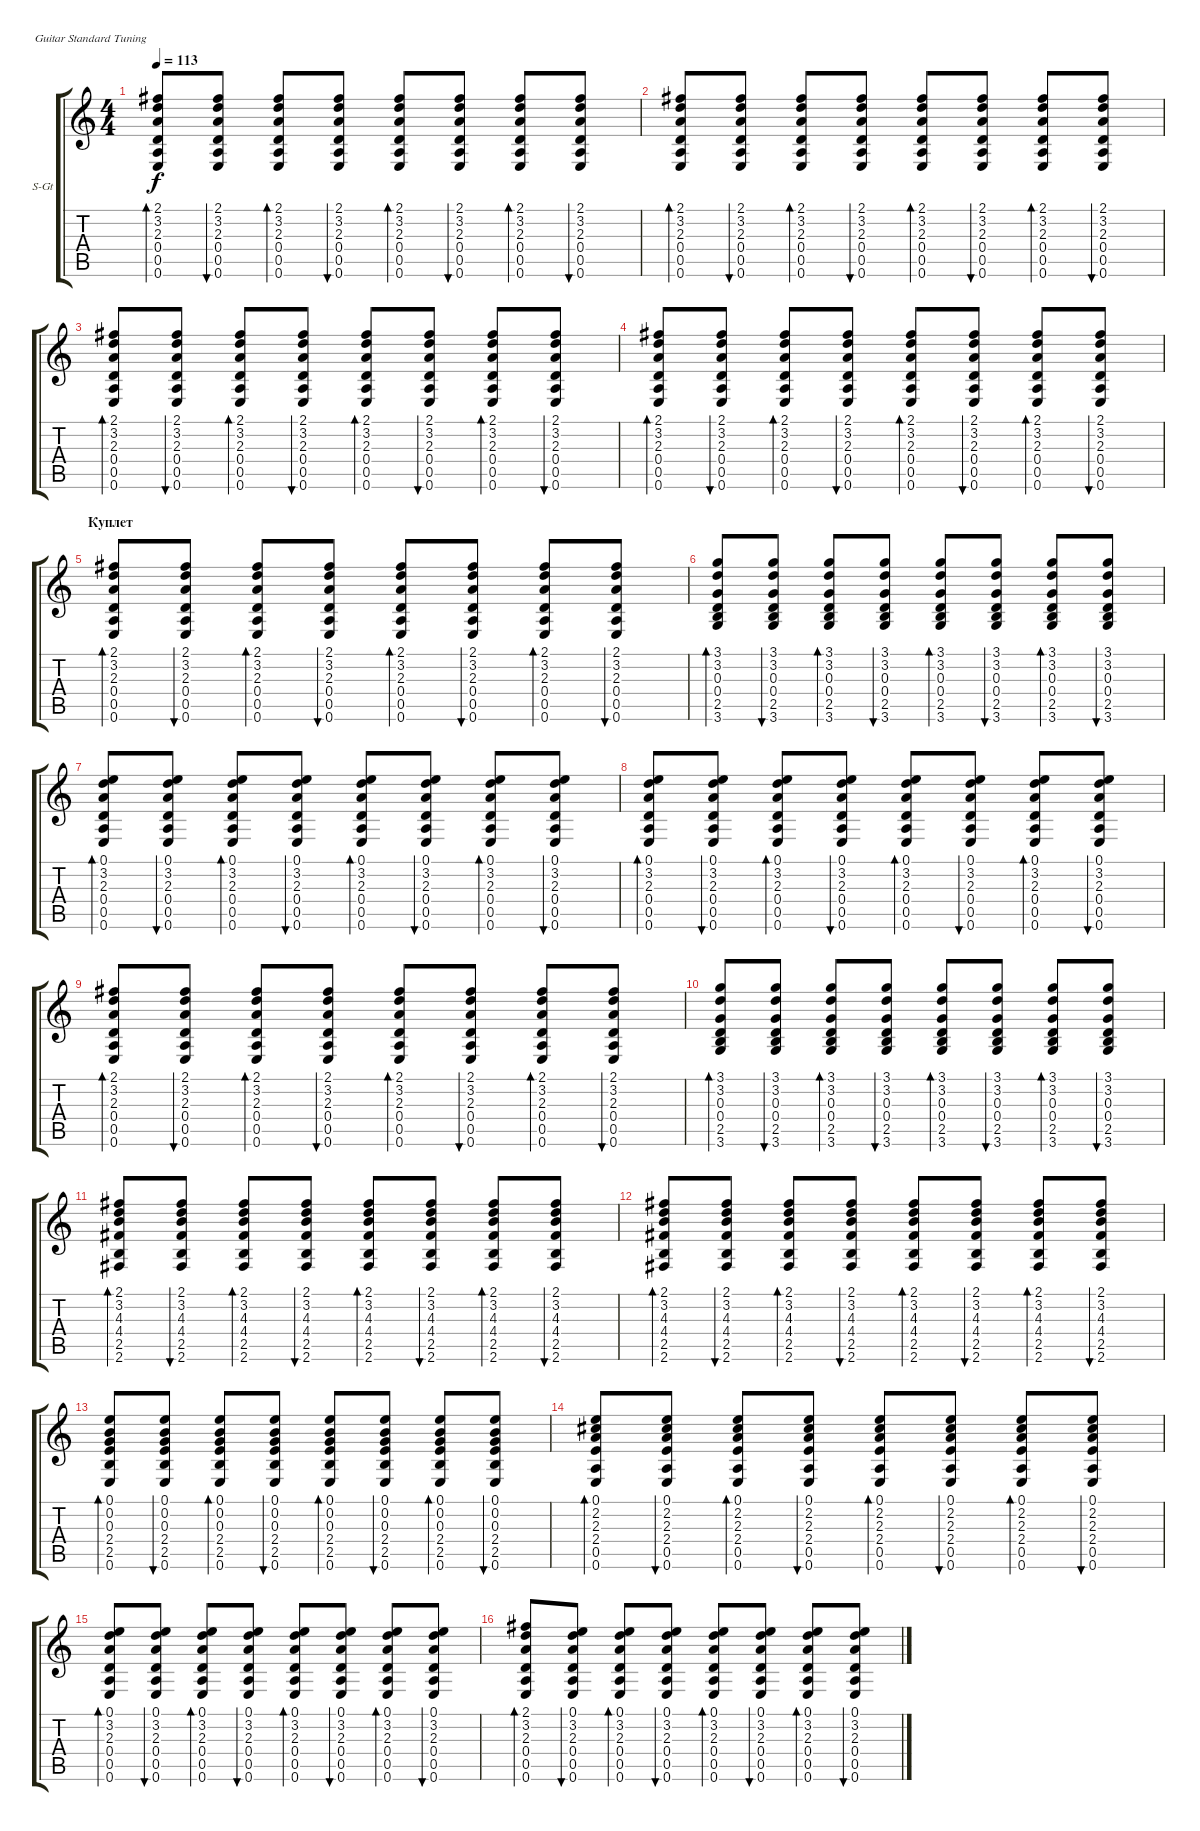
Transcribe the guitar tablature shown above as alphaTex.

\defaultSystemsLayout 4
\bracketExtendMode groupsimilarinstruments
\firstSystemTrackNameOrientation horizontal
\otherSystemsTrackNameOrientation horizontal
\track ("В. Бутусов (гитара)" "S-Gt") {instrument acousticguitarsteel}
\staff {score tabs}
\tuning (E4 B3 G3 D3 A2 E2)
\ts (4 4)
\tempo 113
\clef g2
\ks c
(2.1 3.2 2.3 0.4 0.5 0.6).8{bd 37 dy f} (2.1 3.2 2.3 0.4 0.5 0.6).8{bu 36} (2.1 3.2 2.3 0.4 0.5 0.6).8{bd 37} (2.1 3.2 2.3 0.4 0.5 0.6).8{bu 36} (2.1 3.2 2.3 0.4 0.5 0.6).8{bd 37} (2.1 3.2 2.3 0.4 0.5 0.6).8{bu 36} (2.1 3.2 2.3 0.4 0.5 0.6).8{bd 37} (2.1 3.2 2.3 0.4 0.5 0.6).8{bu 36} |
(2.1 3.2 2.3 0.4 0.5 0.6).8{bd 37} (2.1 3.2 2.3 0.4 0.5 0.6).8{bu 36} (2.1 3.2 2.3 0.4 0.5 0.6).8{bd 37} (2.1 3.2 2.3 0.4 0.5 0.6).8{bu 36} (2.1 3.2 2.3 0.4 0.5 0.6).8{bd 37} (2.1 3.2 2.3 0.4 0.5 0.6).8{bu 36} (2.1 3.2 2.3 0.4 0.5 0.6).8{bd 37} (2.1 3.2 2.3 0.4 0.5 0.6).8{bu 36} |
(2.1 3.2 2.3 0.4 0.5 0.6).8{bd 37} (2.1 3.2 2.3 0.4 0.5 0.6).8{bu 36} (2.1 3.2 2.3 0.4 0.5 0.6).8{bd 37} (2.1 3.2 2.3 0.4 0.5 0.6).8{bu 36} (2.1 3.2 2.3 0.4 0.5 0.6).8{bd 37} (2.1 3.2 2.3 0.4 0.5 0.6).8{bu 36} (2.1 3.2 2.3 0.4 0.5 0.6).8{bd 37} (2.1 3.2 2.3 0.4 0.5 0.6).8{bu 36} |
(2.1 3.2 2.3 0.4 0.5 0.6).8{bd 37} (2.1 3.2 2.3 0.4 0.5 0.6).8{bu 36} (2.1 3.2 2.3 0.4 0.5 0.6).8{bd 37} (2.1 3.2 2.3 0.4 0.5 0.6).8{bu 36} (2.1 3.2 2.3 0.4 0.5 0.6).8{bd 37} (2.1 3.2 2.3 0.4 0.5 0.6).8{bu 36} (2.1 3.2 2.3 0.4 0.5 0.6).8{bd 37} (2.1 3.2 2.3 0.4 0.5 0.6).8{bu 36} |
\section ("" "Куплет")
(2.1 3.2 2.3 0.4 0.5 0.6).8{bd 30} (2.1 3.2 2.3 0.4 0.5 0.6).8{bu 30} (2.1 3.2 2.3 0.4 0.5 0.6).8{bd 30} (2.1 3.2 2.3 0.4 0.5 0.6).8{bu 30} (2.1 3.2 2.3 0.4 0.5 0.6).8{bd 30} (2.1 3.2 2.3 0.4 0.5 0.6).8{bu 30} (2.1 3.2 2.3 0.4 0.5 0.6).8{bd 30} (2.1 3.2 2.3 0.4 0.5 0.6).8{bu 30} |
(3.1 3.2 0.3 0.4 2.5 3.6).8{bd 37} (3.1 3.2 0.3 0.4 2.5 3.6).8{bu 36} (3.1 3.2 0.3 0.4 2.5 3.6).8{bd 37} (3.1 3.2 0.3 0.4 2.5 3.6).8{bu 36} (3.1 3.2 0.3 0.4 2.5 3.6).8{bd 37} (3.1 3.2 0.3 0.4 2.5 3.6).8{bu 36} (3.1 3.2 0.3 0.4 2.5 3.6).8{bd 37} (3.1 3.2 0.3 0.4 2.5 3.6).8{bu 36} |
(0.1 3.2 2.3 0.4 0.5 0.6).8{bd 30} (0.1 3.2 2.3 0.4 0.5 0.6).8{bu 30} (0.1 3.2 2.3 0.4 0.5 0.6).8{bd 30} (0.1 3.2 2.3 0.4 0.5 0.6).8{bu 30} (0.1 3.2 2.3 0.4 0.5 0.6).8{bd 30} (0.1 3.2 2.3 0.4 0.5 0.6).8{bu 30} (0.1 3.2 2.3 0.4 0.5 0.6).8{bd 30} (0.1 3.2 2.3 0.4 0.5 0.6).8{bu 30} |
(0.1 3.2 2.3 0.4 0.5 0.6).8{bd 30} (0.1 3.2 2.3 0.4 0.5 0.6).8{bu 30} (0.1 3.2 2.3 0.4 0.5 0.6).8{bd 30} (0.1 3.2 2.3 0.4 0.5 0.6).8{bu 30} (0.1 3.2 2.3 0.4 0.5 0.6).8{bd 30} (0.1 3.2 2.3 0.4 0.5 0.6).8{bu 30} (0.1 3.2 2.3 0.4 0.5 0.6).8{bd 30} (0.1 3.2 2.3 0.4 0.5 0.6).8{bu 30} |
(2.1 3.2 2.3 0.4 0.5 0.6).8{bd 30} (2.1 3.2 2.3 0.4 0.5 0.6).8{bu 30} (2.1 3.2 2.3 0.4 0.5 0.6).8{bd 30} (2.1 3.2 2.3 0.4 0.5 0.6).8{bu 30} (2.1 3.2 2.3 0.4 0.5 0.6).8{bd 30} (2.1 3.2 2.3 0.4 0.5 0.6).8{bu 30} (2.1 3.2 2.3 0.4 0.5 0.6).8{bd 30} (2.1 3.2 2.3 0.4 0.5 0.6).8{bu 30} |
(3.1 3.2 0.3 0.4 2.5 3.6).8{bd 37} (3.1 3.2 0.3 0.4 2.5 3.6).8{bu 36} (3.1 3.2 0.3 0.4 2.5 3.6).8{bd 37} (3.1 3.2 0.3 0.4 2.5 3.6).8{bu 36} (3.1 3.2 0.3 0.4 2.5 3.6).8{bd 37} (3.1 3.2 0.3 0.4 2.5 3.6).8{bu 36} (3.1 3.2 0.3 0.4 2.5 3.6).8{bd 37} (3.1 3.2 0.3 0.4 2.5 3.6).8{bu 36} |
(2.1 3.2 4.3 4.4 2.5 2.6).8{bd 37} (2.1 3.2 4.3 4.4 2.5 2.6).8{bu 36} (2.1 3.2 4.3 4.4 2.5 2.6).8{bd 37} (2.1 3.2 4.3 4.4 2.5 2.6).8{bu 36} (2.1 3.2 4.3 4.4 2.5 2.6).8{bd 37} (2.1 3.2 4.3 4.4 2.5 2.6).8{bu 36} (2.1 3.2 4.3 4.4 2.5 2.6).8{bd 37} (2.1 3.2 4.3 4.4 2.5 2.6).8{bu 36} |
(2.1 3.2 4.3 4.4 2.5 2.6).8{bd 37} (2.1 3.2 4.3 4.4 2.5 2.6).8{bu 36} (2.1 3.2 4.3 4.4 2.5 2.6).8{bd 37} (2.1 3.2 4.3 4.4 2.5 2.6).8{bu 36} (2.1 3.2 4.3 4.4 2.5 2.6).8{bd 37} (2.1 3.2 4.3 4.4 2.5 2.6).8{bu 36} (2.1 3.2 4.3 4.4 2.5 2.6).8{bd 37} (2.1 3.2 4.3 4.4 2.5 2.6).8{bu 36} |
(0.1 0.2 0.3 2.4 2.5 0.6).8{bd 37} (0.1 0.2 0.3 2.4 2.5 0.6).8{bu 36} (0.1 0.2 0.3 2.4 2.5 0.6).8{bd 37} (0.1 0.2 0.3 2.4 2.5 0.6).8{bu 36} (0.1 0.2 0.3 2.4 2.5 0.6).8{bd 37} (0.1 0.2 0.3 2.4 2.5 0.6).8{bu 36} (0.1 0.2 0.3 2.4 2.5 0.6).8{bd 37} (0.1 0.2 0.3 2.4 2.5 0.6).8{bu 36} |
(0.1 2.2 2.3 2.4 0.5 0.6).8{bd 37} (0.1 2.2 2.3 2.4 0.5 0.6).8{bu 36} (0.1 2.2 2.3 2.4 0.5 0.6).8{bd 37} (0.1 2.2 2.3 2.4 0.5 0.6).8{bu 36} (0.1 2.2 2.3 2.4 0.5 0.6).8{bd 37} (0.1 2.2 2.3 2.4 0.5 0.6).8{bu 36} (0.1 2.2 2.3 2.4 0.5 0.6).8{bd 37} (0.1 2.2 2.3 2.4 0.5 0.6).8{bu 36} |
(0.1 3.2 2.3 0.4 0.5 0.6).8{bd 37} (0.1 3.2 2.3 0.4 0.5 0.6).8{bu 36} (0.1 3.2 2.3 0.4 0.5 0.6).8{bd 37} (0.1 3.2 2.3 0.4 0.5 0.6).8{bu 36} (0.1 3.2 2.3 0.4 0.5 0.6).8{bd 37} (0.1 3.2 2.3 0.4 0.5 0.6).8{bu 36} (0.1 3.2 2.3 0.4 0.5 0.6).8{bd 37} (0.1 3.2 2.3 0.4 0.5 0.6).8{bu 36} |
(2.1 3.2 2.3 0.4 0.5 0.6).8{bd 37} (0.1 3.2 2.3 0.4 0.5 0.6).8{bu 36} (0.1 3.2 2.3 0.4 0.5 0.6).8{bd 37} (0.1 3.2 2.3 0.4 0.5 0.6).8{bu 36} (0.1 3.2 2.3 0.4 0.5 0.6).8{bd 37} (0.1 3.2 2.3 0.4 0.5 0.6).8{bu 36} (0.1 3.2 2.3 0.4 0.5 0.6).8{bd 37} (0.1 3.2 2.3 0.4 0.5 0.6).8{bu 36}
